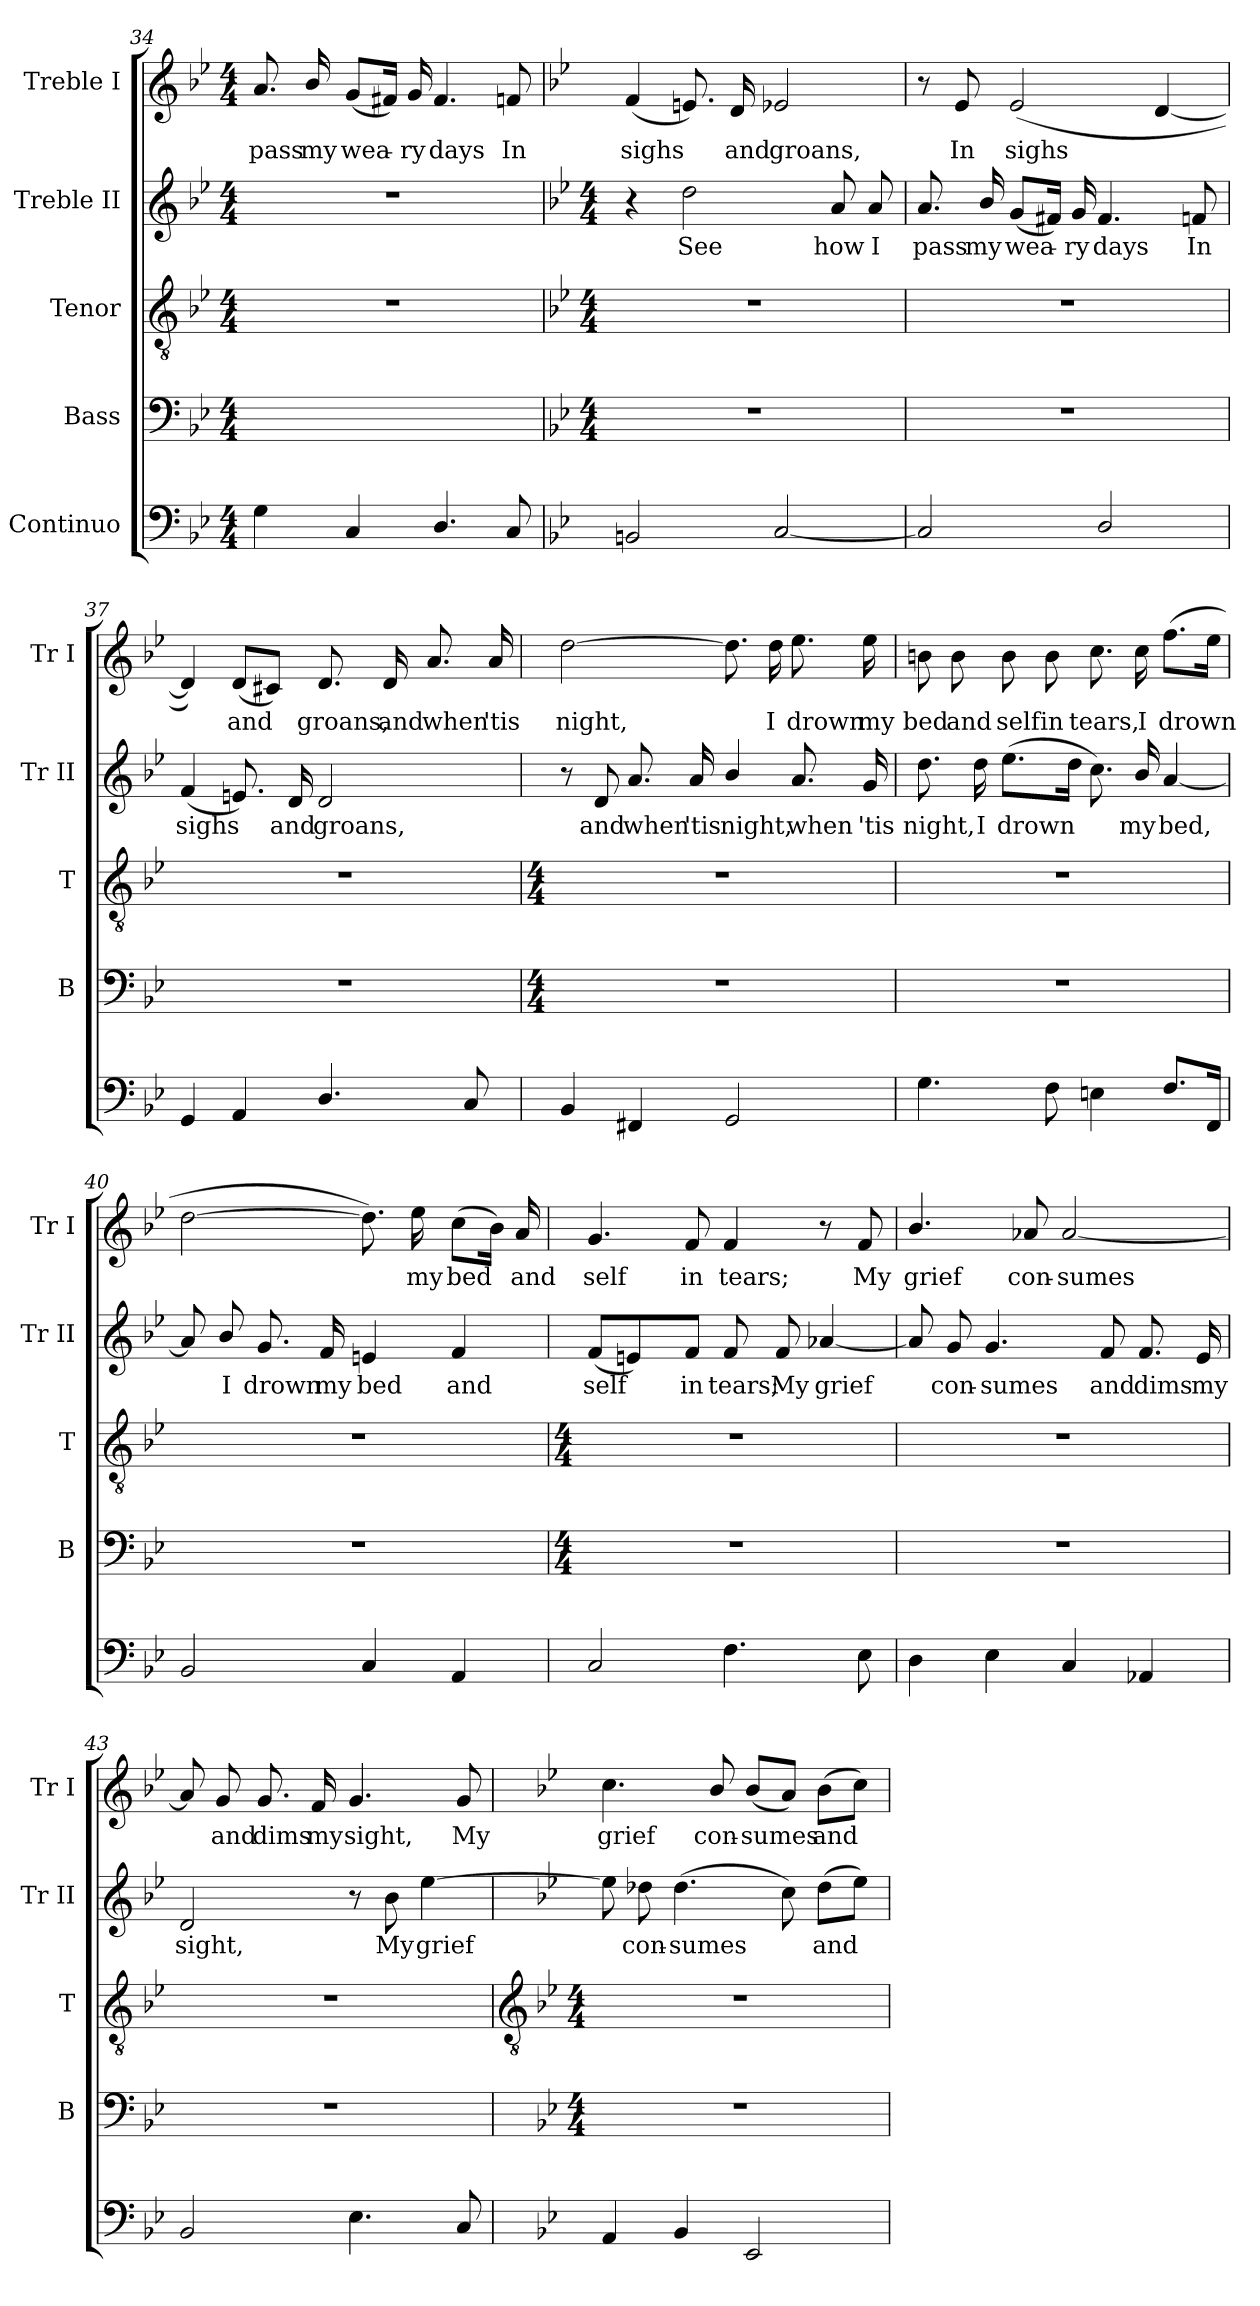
**kern	**kern	**kern	**kern	**text	**kern	**text
*part5	*part4	*part3	*part2	*part2	*part1	*part1
*staff5	*staff4	*staff3	*staff2	*staff2	*staff1	*staff1
*I"Continuo	*I"Bass	*I"Tenor	*I"Treble II	*	*I"Treble I	*
*	*I'B	*I'T	*I'Tr II	*	*I'Tr I	*
*clefF4	*clefF4	*clefGv2	*clefG2	*	*clefG2	*
*k[b-e-]	*k[b-e-]	*k[b-e-]	*k[b-e-]	*	*k[b-e-]	*
*B-:	*B-:	*B-:	*B-:	*	*B-:	*
*M4/4	*M4/4	*M4/4	*M4/4	*	*M4/4	*
=34	=34	=34	=34	=34	=34	=34
!	!	!	!	!	!	!LO:LY:b
4G	1ryy	1r	1r	.	8.a	pass
!	!	!	!	!	!	!LO:LY:b
.	.	.	.	.	16b-/	my
!	!	!	!	!	!	!LO:LY:b
4C	.	.	.	.	(<8gL	wea-
.	.	.	.	.	16f#XJ)	.
!	!	!	!	!	!	!LO:LY:b
.	.	.	.	.	16g	ry
!	!	!	!	!	!	!LO:LY:b
4.D/	.	.	.	.	4.f#	days
!	!	!	!	!	!	!LO:LY:b
8C	.	.	.	.	8fn	In
!!LO:LB:g=z
=35	=35	=35	=35	=35	=35	=35
*	*	*	*k[b-e-]	*	*	*
*	*	*	*B-:	*	*	*
*	*M4/4	*M4/4	*M4/4	*	*	*
!	!	!	!	!	!	!LO:LY:b
2BBn	1r	1r	4r	.	(<4f	sighs
!	!	!	!	!LO:LY:b	!	!
.	.	.	2dd	See	8.en)	.
!	!	!	!	!	!	!LO:LY:b
.	.	.	.	.	16d	and
!	!	!	!	!	!	!LO:LY:b
[2C	.	.	.	.	2e-X	groans,
!	!	!	!	!LO:LY:b	!	!
.	.	.	8a	how	.	.
!	!	!	!	!LO:LY:b	!	!
.	.	.	8a	I	.	.
=36	=36	=36	=36	=36	=36	=36
!	!	!	!	!LO:LY:b	!	!
2C]	1r	1r	8.a	pass	8r	.
!	!	!	!	!	!	!LO:LY:b
.	.	.	.	.	8e-	In
!	!	!	!	!LO:LY:b	!	!
.	.	.	16b-/	my	.	.
!	!	!	!	!LO:LY:b	!	!LO:LY:b
.	.	.	(<8gL	wea-	(<2e-	sighs
.	.	.	16f#XJ)	.	.	.
!	!	!	!	!LO:LY:b	!	!
.	.	.	16g	ry	.	.
!	!	!	!	!LO:LY:b	!	!
2D/	.	.	4.f#	days	.	.
.	.	.	.	.	[4d	.
!	!	!	!	!LO:LY:b	!	!
.	.	.	8fn	In	.	.
=37	=37	=37	=37	=37	=37	=37
!	!	!	!	!LO:LY:b	!	!
4GG	1r	1r	(<4f	sighs	4d])	.
!	!	!	!	!	!	!LO:LY:b
4AA	.	.	8.en)	.	(<8dL	and
.	.	.	.	.	8c#XJ)	.
!	!	!	!	!LO:LY:b	!	!
.	.	.	16d	and	.	.
!	!	!	!	!LO:LY:b	!	!LO:LY:b
4.D/	.	.	2d	groans,	8.d	groans,
!	!	!	!	!	!	!LO:LY:b
.	.	.	.	.	16d	and
!	!	!	!	!	!	!LO:LY:b
.	.	.	.	.	8.a	when
8C	.	.	.	.	.	.
!	!	!	!	!	!	!LO:LY:b
.	.	.	.	.	16a	'tis
!!LO:LB:g=z
=38	=38	=38	=38	=38	=38	=38
*	*M4/4	*M4/4	*	*	*	*
!	!	!	!	!	!	!LO:LY:b
4BB-	1r	1r	8r	.	[2dd	night,
!	!	!	!	!LO:LY:b	!	!
.	.	.	8d	and	.	.
!	!	!	!	!LO:LY:b	!	!
4FF#X	.	.	8.a	when	.	.
!	!	!	!	!LO:LY:b	!	!
.	.	.	16a	'tis	.	.
!	!	!	!	!LO:LY:b	!	!
2GG	.	.	4b-/	night,	8.dd]	.
!	!	!	!	!	!	!LO:LY:b
.	.	.	.	.	16dd	I
!	!	!	!	!LO:LY:b	!	!LO:LY:b
.	.	.	8.a	when	8.ee-	drown
!	!	!	!	!LO:LY:b	!	!LO:LY:b
.	.	.	16g	'tis	16ee-	my
=39	=39	=39	=39	=39	=39	=39
!	!	!	!	!LO:LY:b	!	!LO:LY:b
4.G	1r	1r	8.dd	night,	8bn	bed
!	!	!	!	!	!	!LO:LY:b
.	.	.	.	.	8b	and
!	!	!	!	!LO:LY:b	!	!
.	.	.	16dd	I	.	.
!	!	!	!	!LO:LY:b	!	!LO:LY:b
.	.	.	(>8.ee-L	drown	8b	self
!	!	!	!	!	!	!LO:LY:b
8F	.	.	.	.	8b	in
.	.	.	16ddJ	.	.	.
!	!	!	!	!	!	!LO:LY:b
4En	.	.	8.cc)	.	8.cc	tears,
!	!	!	!	!LO:LY:b	!	!LO:LY:b
.	.	.	16b-/	my	16cc	I
!	!	!	!	!LO:LY:b	!	!LO:LY:b
8.F/L	.	.	[4a	bed,	(>8.ffL	drown
16FF/Jk	.	.	.	.	16ee-J	.
=40	=40	=40	=40	=40	=40	=40
2BB-	1r	1r	8a]	.	[2dd	.
!	!	!	!	!LO:LY:b	!	!
.	.	.	8b-/	I	.	.
!	!	!	!	!LO:LY:b	!	!
.	.	.	8.g	drown	.	.
!	!	!	!	!LO:LY:b	!	!
.	.	.	16f	my	.	.
!	!	!	!	!LO:LY:b	!	!
4C	.	.	4en	bed	8.dd])	.
!	!	!	!	!	!	!LO:LY:b
.	.	.	.	.	16ee-	my
!	!	!	!	!LO:LY:b	!	!LO:LY:b
4AA	.	.	4f	and	(>8ccL	bed
.	.	.	.	.	16b-J)	.
!	!	!	!	!	!	!LO:LY:b
.	.	.	.	.	16a	and
!!LO:LB:g=z
=41	=41	=41	=41	=41	=41	=41
*	*M4/4	*M4/4	*	*	*	*
!	!	!	!	!LO:LY:b	!	!LO:LY:b
2C	1r	1r	(<8fL	self	4.g	self
.	.	.	4en)	.	.	.
!	!	!	!	!LO:LY:b	!	!LO:LY:b
.	.	.	8fJ	in	8f	in
!	!	!	!	!LO:LY:b	!	!LO:LY:b
4.F	.	.	8f	tears;	4f	tears;
!	!	!	!	!LO:LY:b	!	!
.	.	.	8f	My	.	.
!	!	!	!	!LO:LY:b	!	!
.	.	.	[4a-X	grief	8r	.
!	!	!	!	!	!	!LO:LY:b
8E-	.	.	.	.	8f	My
=42	=42	=42	=42	=42	=42	=42
!	!	!	!	!	!	!LO:LY:b
4D	1r	1r	8a-]	.	4.b-/	grief
!	!	!	!	!LO:LY:b	!	!
.	.	.	8g	con-	.	.
!	!	!	!	!LO:LY:b	!	!
4E-	.	.	4.g	-sumes	.	.
!	!	!	!	!	!	!LO:LY:b
.	.	.	.	.	8a-X	con-
!	!	!	!	!	!	!LO:LY:b
4C	.	.	.	.	[2a-	-sumes
!	!	!	!	!LO:LY:b	!	!
.	.	.	8f	and	.	.
!	!	!	!	!LO:LY:b	!	!
4AA-X	.	.	8.f	dims	.	.
!	!	!	!	!LO:LY:b	!	!
.	.	.	16e-	my	.	.
=43	=43	=43	=43	=43	=43	=43
!	!	!	!	!LO:LY:b	!	!
2BB-	1r	1r	2d	sight,	8a-]	.
!	!	!	!	!	!	!LO:LY:b
.	.	.	.	.	8g	and
!	!	!	!	!	!	!LO:LY:b
.	.	.	.	.	8.g	dims
!	!	!	!	!	!	!LO:LY:b
.	.	.	.	.	16f	my
!	!	!	!	!	!	!LO:LY:b
4.E-	.	.	8r	.	4.g	sight,
!	!	!	!	!LO:LY:b	!	!
.	.	.	8b-	My	.	.
!	!	!	!	!LO:LY:b	!	!
.	.	.	[4ee-	grief	.	.
!	!	!	!	!	!	!LO:LY:b
8C	.	.	.	.	8g	My
!!LO:LB:g=z
=44	=44	=44	=44	=44	=44	=44
*	*	*clefGv2	*	*	*	*
*	*k[b-e-]	*k[b-e-]	*	*	*	*
*	*B-:	*B-:	*	*	*	*
*	*M4/4	*M4/4	*	*	*	*
!	!	!	!	!	!	!LO:LY:b
4AA	1r	1r	8ee-]	.	4.cc	grief
!	!	!	!	!LO:LY:b	!	!
.	.	.	8dd-X	con-	.	.
!	!	!	!	!LO:LY:b	!	!
4BB-	.	.	(>4.dd-	-sumes	.	.
!	!	!	!	!	!	!LO:LY:b
.	.	.	.	.	8b-/	con-
!	!	!	!	!	!	!LO:LY:b
2EE-	.	.	.	.	(<8b-L	-sumes
.	.	.	8cc)	.	8aJ)	.
!	!	!	!	!LO:LY:b	!	!LO:LY:b
.	.	.	(>8dd-L	and	(>8b-L	and
.	.	.	8ee-J)	.	8ccJ)	.
=	=	=	=	=	=	=
*-	*-	*-	*-	*-	*-	*-
